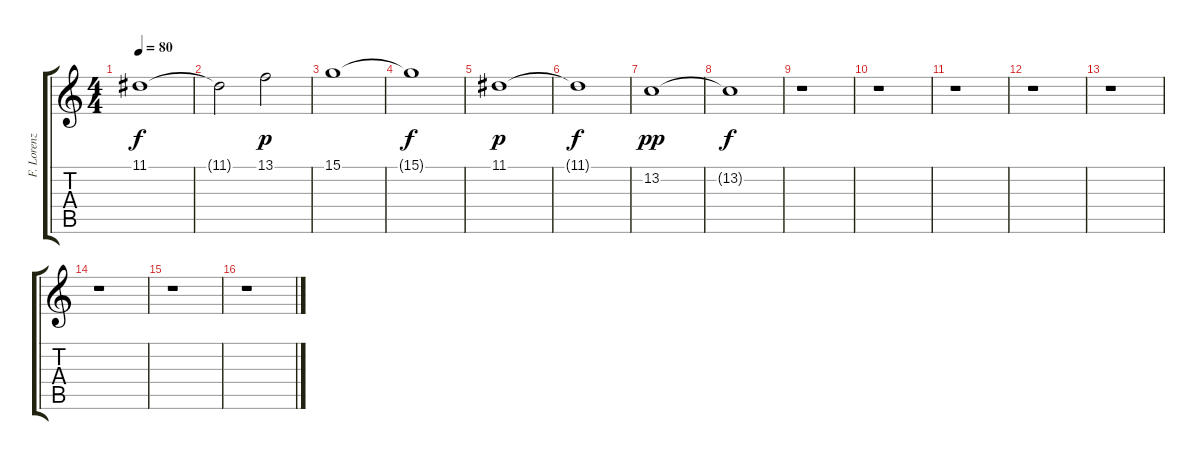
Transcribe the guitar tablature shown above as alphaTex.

\track ("F. Lorenz" "F. Lorenz") {instrument pad2warm}
\staff {score tabs}
\tuning (E4 B3 G3 D3 A2 E2) {hide}
\ts (4 4)
\tempo 80
\clef g2
\ks c
11.1{t}.1{dy f} |
11.1{t}.2 13.1.2{dy p} |
15.1.1 |
15.1{t}.1{dy f} |
11.1.1{dy p} |
11.1{t}.1{dy f} |
13.2.1{dy pp} |
13.2{t}.1{dy f} |
r.1 |
r.1 |
r.1 |
r.1 |
r.1 |
r.1 |
r.1 |
r.1
